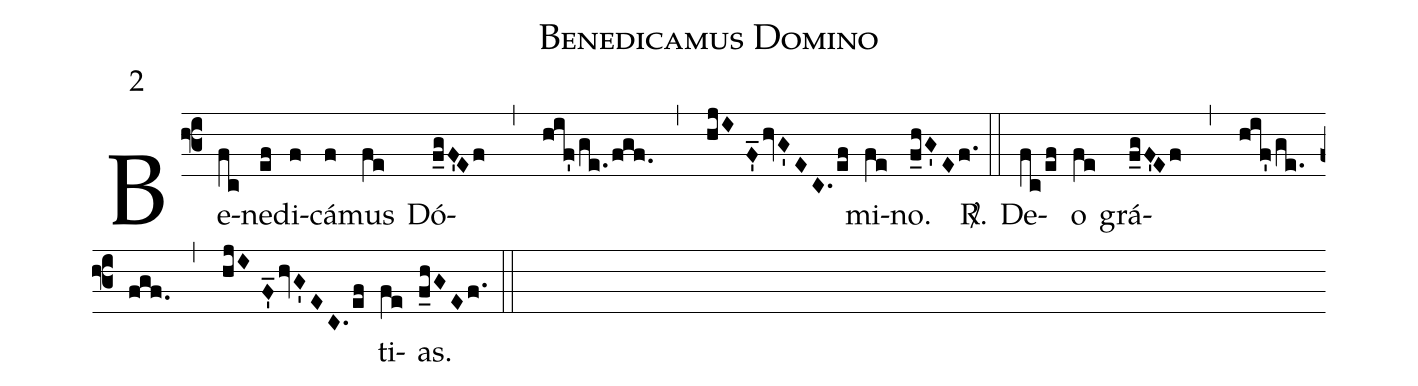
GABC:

name: Benedicamus Domino;
mode: 2;
%%
(f3)
Be(fc)ne(ef)di(f)cá(f)mus(fe)
Dó(f_gF'Ef , hif'/ge./fgf. , hjIF'_hvG'EC./ef)mi(fe)no.(f_hG'Ef.) <sp>R/</sp>.(::)
De(fc/ef)o(fe) grá(f_gF'Ef , hif'/ge./fgf. , hjIF'_hvG'EC./ef)ti(fe)as.(f_hGEf.) (::)
